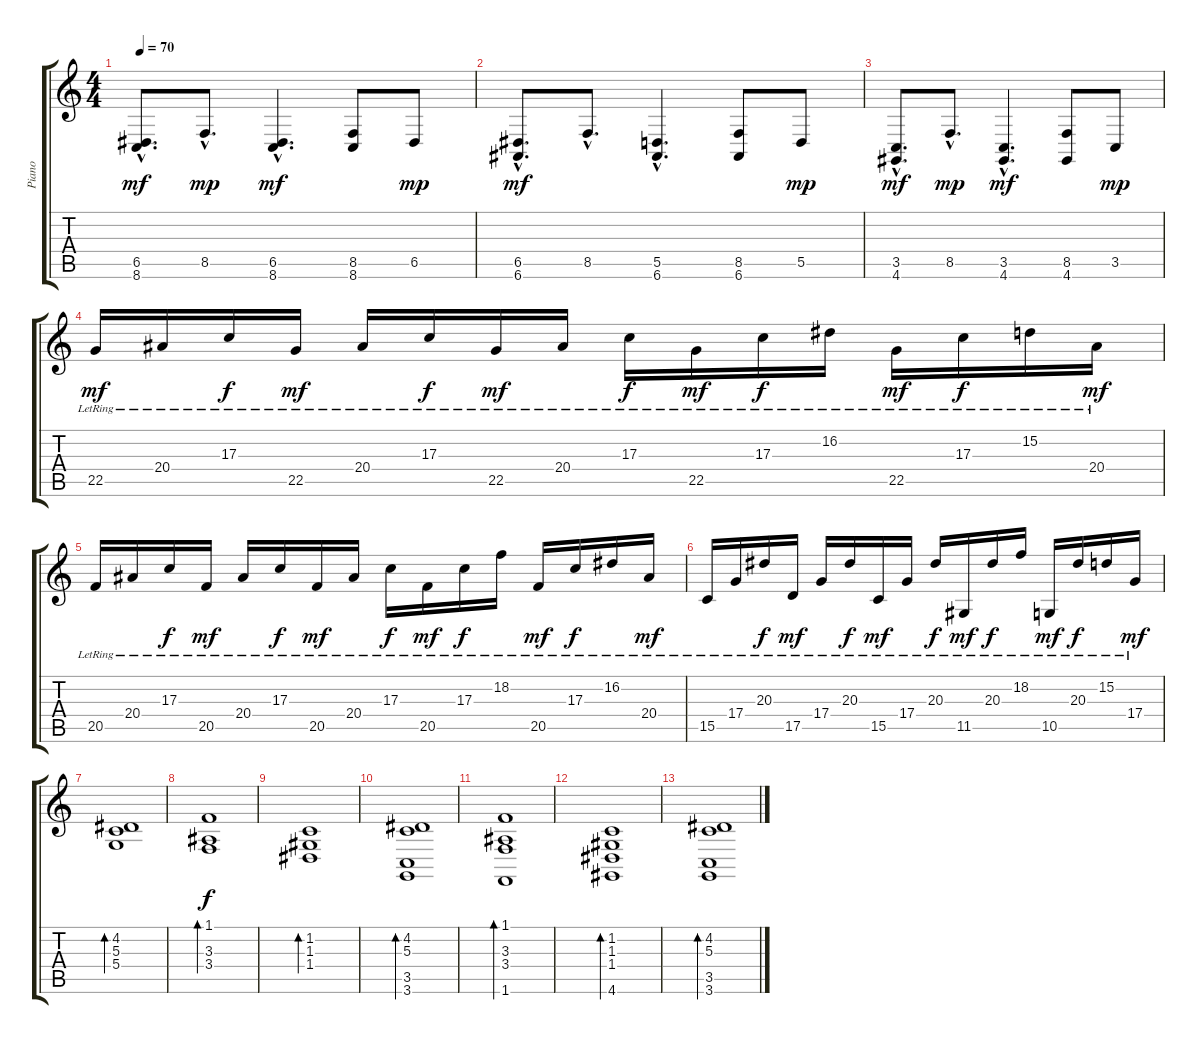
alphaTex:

\track ("Piano" "Piano") {instrument acousticgrandpiano}
\staff {score tabs}
\tuning (E4 B3 G3 D3 A2 E2) {hide}
\ts (4 4)
\tempo 70
\clef g2
\ks c
(6.5{hac} 8.6{hac}).8{d dy mf} 8.5{hac}.8{d dy mp} (6.5{hac} 8.6{hac}).4{d dy mf} (8.5 8.6).8 6.5.8{dy mp} |
(6.5{hac} 6.6{hac}).8{d dy mf} 8.5{hac}.8{d} (5.5{hac} 6.6{hac}).4{d} (8.5 6.6).8 5.5.8{dy mp} |
(3.5{hac} 4.6{hac}).8{d dy mf} 8.5{hac}.8{d dy mp} (3.5{hac} 4.6{hac}).4{d dy mf} (8.5 4.6).8 3.5.8{dy mp} |
22.5{lr}.16{dy mf} 20.4{lr}.16 17.3{lr}.16{dy f} 22.5{lr}.16{dy mf} 20.4{lr}.16 17.3{lr}.16{dy f} 22.5{lr}.16{dy mf} 20.4{lr}.16 17.3{lr}.16{dy f} 22.5{lr}.16{dy mf} 17.3{lr}.16{dy f} 16.2{lr}.16 22.5{lr}.16{dy mf} 17.3{lr}.16{dy f} 15.2{lr}.16 20.4{lr}.16{dy mf} |
20.5{lr}.16 20.4{lr}.16 17.3{lr}.16{dy f} 20.5{lr}.16{dy mf} 20.4{lr}.16 17.3{lr}.16{dy f} 20.5{lr}.16{dy mf} 20.4{lr}.16 17.3{lr}.16{dy f} 20.5{lr}.16{dy mf} 17.3{lr}.16{dy f} 18.2{lr}.16 20.5{lr}.16{dy mf} 17.3{lr}.16{dy f} 16.2{lr}.16 20.4{lr}.16{dy mf} |
15.5{lr}.16 17.4{lr}.16 20.3{lr}.16{dy f} 17.5{lr}.16{dy mf} 17.4{lr}.16 20.3{lr}.16{dy f} 15.5{lr}.16{dy mf} 17.4{lr}.16 20.3{lr}.16{dy f} 11.5{lr}.16{dy mf} 20.3{lr}.16{dy f} 18.2{lr}.16 10.5{lr}.16{dy mf} 20.3{lr}.16{dy f} 15.2{lr}.16 17.4{lr}.16{dy mf} |
(4.2 5.3 5.4).1{bd 480} |
(1.1 3.3 3.4).1{bd 480 dy f} |
(1.2 1.3 1.4).1{bd 480} |
(4.2 5.3 3.5 3.6).1{bd 480} |
(1.1 3.3 3.4 1.6).1{bd 480} |
(1.2 1.3 1.4 4.6).1{bd 480} |
(4.2 5.3 3.5 3.6).1{bd 480}
